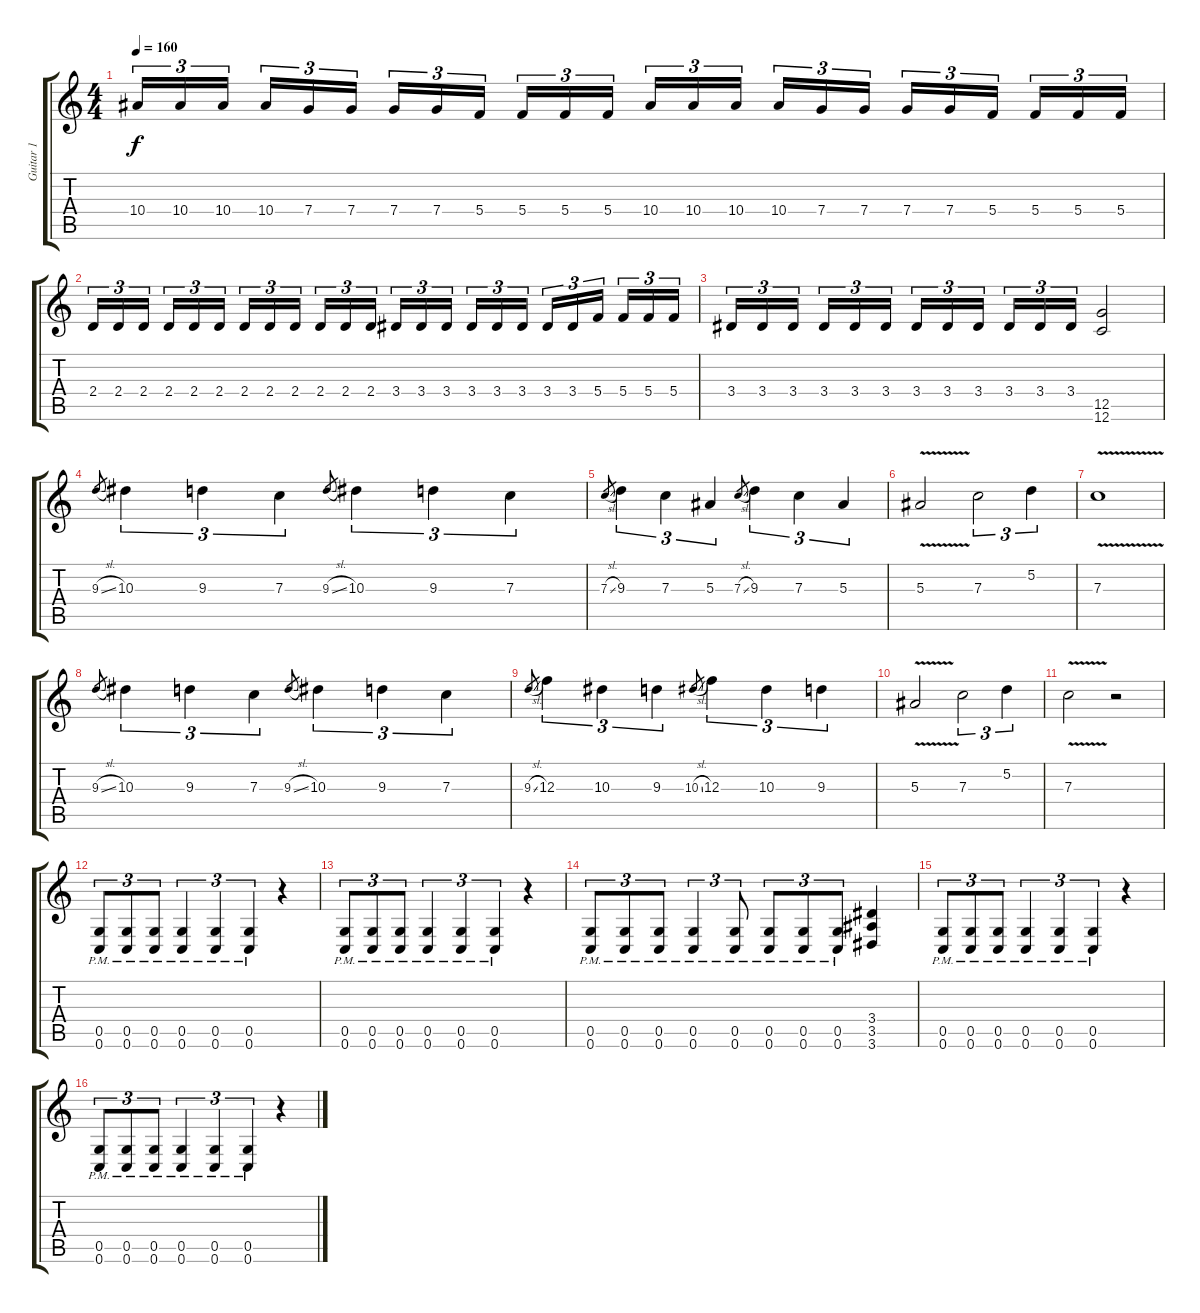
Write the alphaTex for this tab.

\track ("Guitar 1" "Guitar 1") {instrument distortionguitar}
\staff {score tabs}
\tuning (D4 A3 F3 C3 G2 C2) {hide}
\ts (4 4)
\tempo 160
\clef g2
\ks c
10.4.16{tu (3 2) dy f} 10.4.16{tu (3 2)} 10.4.16{tu (3 2)} 10.4.16{tu (3 2)} 7.4.16{tu (3 2)} 7.4.16{tu (3 2)} 7.4.16{tu (3 2)} 7.4.16{tu (3 2)} 5.4.16{tu (3 2)} 5.4.16{tu (3 2)} 5.4.16{tu (3 2)} 5.4.16{tu (3 2)} 10.4.16{tu (3 2)} 10.4.16{tu (3 2)} 10.4.16{tu (3 2)} 10.4.16{tu (3 2)} 7.4.16{tu (3 2)} 7.4.16{tu (3 2)} 7.4.16{tu (3 2)} 7.4.16{tu (3 2)} 5.4.16{tu (3 2)} 5.4.16{tu (3 2)} 5.4.16{tu (3 2)} 5.4.16{tu (3 2)} |
2.4.16{tu (3 2)} 2.4.16{tu (3 2)} 2.4.16{tu (3 2)} 2.4.16{tu (3 2)} 2.4.16{tu (3 2)} 2.4.16{tu (3 2)} 2.4.16{tu (3 2)} 2.4.16{tu (3 2)} 2.4.16{tu (3 2)} 2.4.16{tu (3 2)} 2.4.16{tu (3 2)} 2.4.16{tu (3 2)} 3.4.16{tu (3 2)} 3.4.16{tu (3 2)} 3.4.16{tu (3 2)} 3.4.16{tu (3 2)} 3.4.16{tu (3 2)} 3.4.16{tu (3 2)} 3.4.16{tu (3 2)} 3.4.16{tu (3 2)} 5.4.16{tu (3 2)} 5.4.16{tu (3 2)} 5.4.16{tu (3 2)} 5.4.16{tu (3 2)} |
3.4.16{tu (3 2)} 3.4.16{tu (3 2)} 3.4.16{tu (3 2)} 3.4.16{tu (3 2)} 3.4.16{tu (3 2)} 3.4.16{tu (3 2)} 3.4.16{tu (3 2)} 3.4.16{tu (3 2)} 3.4.16{tu (3 2)} 3.4.16{tu (3 2)} 3.4.16{tu (3 2)} 3.4.16{tu (3 2)} (12.5 12.6).2 |
9.3{sl}.8{gr} 10.3.4{tu (3 2)} 9.3.4{tu (3 2)} 7.3.4{tu (3 2)} 9.3{sl}.8{gr} 10.3.4{tu (3 2)} 9.3.4{tu (3 2)} 7.3.4{tu (3 2)} |
7.3{sl}.8{gr} 9.3.4{tu (3 2)} 7.3.4{tu (3 2)} 5.3.4{tu (3 2)} 7.3{sl}.8{gr} 9.3.4{tu (3 2)} 7.3.4{tu (3 2)} 5.3.4{tu (3 2)} |
5.3{v}.2 7.3.2{tu (3 2)} 5.2.4{tu (3 2)} |
7.3{v}.1 |
9.3{sl}.8{gr} 10.3.4{tu (3 2)} 9.3.4{tu (3 2)} 7.3.4{tu (3 2)} 9.3{sl}.8{gr} 10.3.4{tu (3 2)} 9.3.4{tu (3 2)} 7.3.4{tu (3 2)} |
9.3{sl}.8{gr} 12.3.4{tu (3 2)} 10.3.4{tu (3 2)} 9.3.4{tu (3 2)} 10.3{sl}.8{gr} 12.3.4{tu (3 2)} 10.3.4{tu (3 2)} 9.3.4{tu (3 2)} |
5.3{v}.2 7.3.2{tu (3 2)} 5.2.4{tu (3 2)} |
7.3{v}.2 r.2 |
(0.5{pm} 0.6{pm}).8{tu (3 2)} (0.5{pm} 0.6{pm}).8{tu (3 2)} (0.5{pm} 0.6{pm}).8{tu (3 2)} (0.5{pm} 0.6{pm}).4{tu (3 2)} (0.5{pm} 0.6{pm}).4{tu (3 2)} (0.5{pm} 0.6{pm}).4{tu (3 2)} r.4 |
(0.5{pm} 0.6{pm}).8{tu (3 2)} (0.5{pm} 0.6{pm}).8{tu (3 2)} (0.5{pm} 0.6{pm}).8{tu (3 2)} (0.5{pm} 0.6{pm}).4{tu (3 2)} (0.5{pm} 0.6{pm}).4{tu (3 2)} (0.5{pm} 0.6{pm}).4{tu (3 2)} r.4 |
(0.5{pm} 0.6{pm}).8{tu (3 2)} (0.5{pm} 0.6{pm}).8{tu (3 2)} (0.5{pm} 0.6{pm}).8{tu (3 2)} (0.5{pm} 0.6{pm}).4{tu (3 2)} (0.5{pm} 0.6{pm}).8{tu (3 2)} (0.5{pm} 0.6{pm}).8{tu (3 2)} (0.5{pm} 0.6{pm}).8{tu (3 2)} (0.5{pm} 0.6{pm}).8{tu (3 2)} (3.4 3.5 3.6).4 |
(0.5{pm} 0.6{pm}).8{tu (3 2)} (0.5{pm} 0.6{pm}).8{tu (3 2)} (0.5{pm} 0.6{pm}).8{tu (3 2)} (0.5{pm} 0.6{pm}).4{tu (3 2)} (0.5{pm} 0.6{pm}).4{tu (3 2)} (0.5{pm} 0.6{pm}).4{tu (3 2)} r.4 |
(0.5{pm} 0.6{pm}).8{tu (3 2)} (0.5{pm} 0.6{pm}).8{tu (3 2)} (0.5{pm} 0.6{pm}).8{tu (3 2)} (0.5{pm} 0.6{pm}).4{tu (3 2)} (0.5{pm} 0.6{pm}).4{tu (3 2)} (0.5{pm} 0.6{pm}).4{tu (3 2)} r.4
